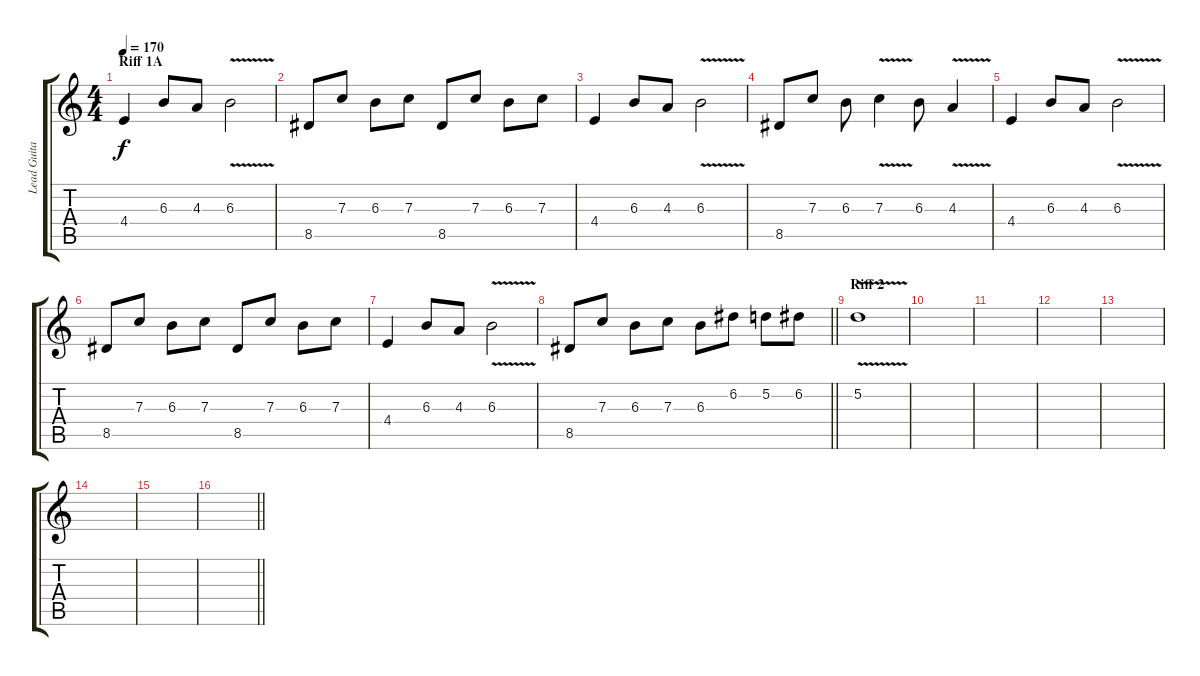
\track ("Lead Guitar" "Lead Guita") {instrument distortionguitar}
\staff {score tabs}
\tuning (D4 A3 F3 C3 G2 D2) {hide}
\ts (4 4)
\section ("" "Riff 1A")
\tempo 170
\clef g2
\ks c
4.4.4{dy f} 6.3.8 4.3.8 6.3{v}.2 |
8.5.8 7.3.8 6.3.8 7.3.8 8.5.8 7.3.8 6.3.8 7.3.8 |
4.4.4 6.3.8 4.3.8 6.3{v}.2 |
8.5.8 7.3.8 6.3.8 7.3{v}.4 6.3.8 4.3{v}.4 |
4.4.4 6.3.8 4.3.8 6.3{v}.2 |
8.5.8 7.3.8 6.3.8 7.3.8 8.5.8 7.3.8 6.3.8 7.3.8 |
4.4.4 6.3.8 4.3.8 6.3{v}.2 |
\barLineRight lightlight
8.5.8 7.3.8 6.3.8 7.3.8 6.3.8 6.2.8 5.2.8 6.2.8 |
\section ("" "Riff 2")
5.2{v}.1{volume 0} |
|
|
|
|
|
|
\barLineRight lightlight
